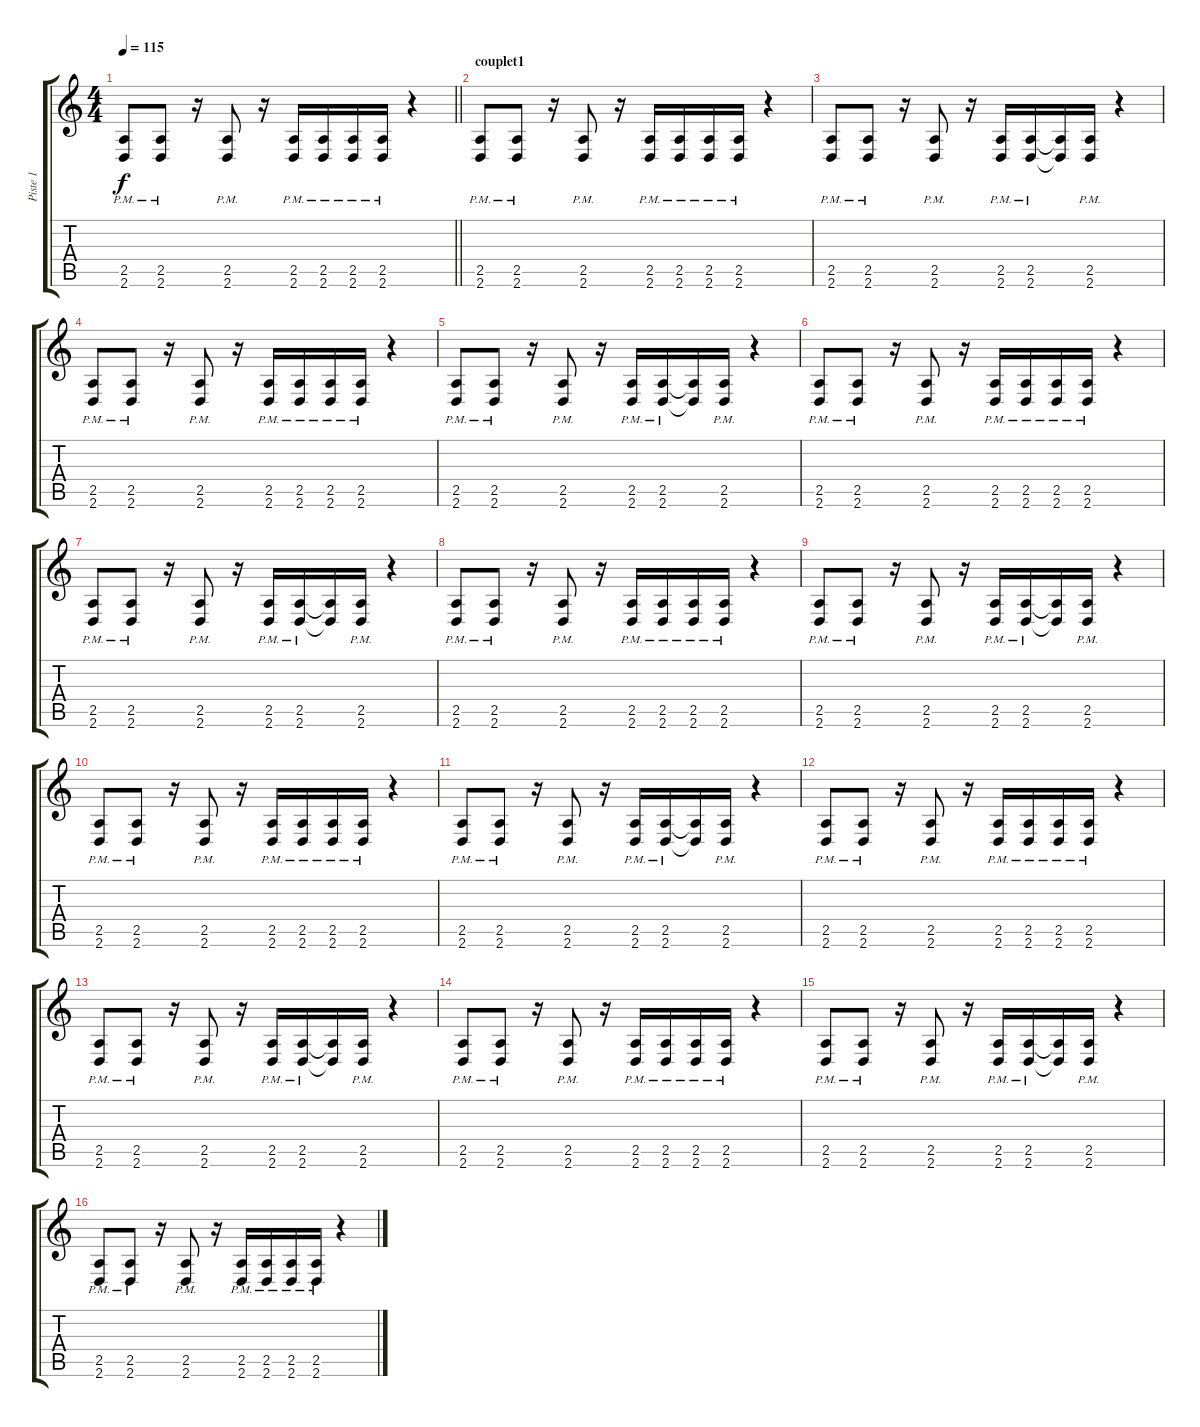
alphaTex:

\track ("Piste 1" "Piste 1") {instrument distortionguitar}
\staff {score tabs}
\tuning (D4 A3 F3 C3 G2 C2) {hide}
\ts (4 4)
\tempo 115
\clef g2
\barLineRight lightlight
\ks c
(2.5{pm} 2.6{pm}).8{dy f} (2.5{pm} 2.6{pm}).8 r.16 (2.5{pm} 2.6{pm}).8 r.16 (2.5{pm} 2.6{pm}).16 (2.5{pm} 2.6{pm}).16 (2.5{pm} 2.6{pm}).16 (2.5{pm} 2.6{pm}).16 r.4 |
\section ("" "couplet1")
(2.5{pm} 2.6{pm}).8 (2.5{pm} 2.6{pm}).8 r.16 (2.5{pm} 2.6{pm}).8 r.16 (2.5{pm} 2.6{pm}).16 (2.5{pm} 2.6{pm}).16 (2.5{pm} 2.6{pm}).16 (2.5{pm} 2.6{pm}).16 r.4 |
(2.5{pm} 2.6{pm}).8 (2.5{pm} 2.6{pm}).8 r.16 (2.5{pm} 2.6{pm}).8 r.16 (2.5{pm} 2.6{pm}).16 (2.5{pm} 2.6{pm}).16 (2.5{t} 2.6{t}).16 (2.5{pm} 2.6{pm}).16 r.4 |
(2.5{pm} 2.6{pm}).8 (2.5{pm} 2.6{pm}).8 r.16 (2.5{pm} 2.6{pm}).8 r.16 (2.5{pm} 2.6{pm}).16 (2.5{pm} 2.6{pm}).16 (2.5{pm} 2.6{pm}).16 (2.5{pm} 2.6{pm}).16 r.4 |
(2.5{pm} 2.6{pm}).8 (2.5{pm} 2.6{pm}).8 r.16 (2.5{pm} 2.6{pm}).8 r.16 (2.5{pm} 2.6{pm}).16 (2.5{pm} 2.6{pm}).16 (2.5{t} 2.6{t}).16 (2.5{pm} 2.6{pm}).16 r.4 |
(2.5{pm} 2.6{pm}).8 (2.5{pm} 2.6{pm}).8 r.16 (2.5{pm} 2.6{pm}).8 r.16 (2.5{pm} 2.6{pm}).16 (2.5{pm} 2.6{pm}).16 (2.5{pm} 2.6{pm}).16 (2.5{pm} 2.6{pm}).16 r.4 |
(2.5{pm} 2.6{pm}).8 (2.5{pm} 2.6{pm}).8 r.16 (2.5{pm} 2.6{pm}).8 r.16 (2.5{pm} 2.6{pm}).16 (2.5{pm} 2.6{pm}).16 (2.5{t} 2.6{t}).16 (2.5{pm} 2.6{pm}).16 r.4 |
(2.5{pm} 2.6{pm}).8 (2.5{pm} 2.6{pm}).8 r.16 (2.5{pm} 2.6{pm}).8 r.16 (2.5{pm} 2.6{pm}).16 (2.5{pm} 2.6{pm}).16 (2.5{pm} 2.6{pm}).16 (2.5{pm} 2.6{pm}).16 r.4 |
(2.5{pm} 2.6{pm}).8 (2.5{pm} 2.6{pm}).8 r.16 (2.5{pm} 2.6{pm}).8 r.16 (2.5{pm} 2.6{pm}).16 (2.5{pm} 2.6{pm}).16 (2.5{t} 2.6{t}).16 (2.5{pm} 2.6{pm}).16 r.4 |
(2.5{pm} 2.6{pm}).8 (2.5{pm} 2.6{pm}).8 r.16 (2.5{pm} 2.6{pm}).8 r.16 (2.5{pm} 2.6{pm}).16 (2.5{pm} 2.6{pm}).16 (2.5{pm} 2.6{pm}).16 (2.5{pm} 2.6{pm}).16 r.4 |
(2.5{pm} 2.6{pm}).8 (2.5{pm} 2.6{pm}).8 r.16 (2.5{pm} 2.6{pm}).8 r.16 (2.5{pm} 2.6{pm}).16 (2.5{pm} 2.6{pm}).16 (2.5{t} 2.6{t}).16 (2.5{pm} 2.6{pm}).16 r.4 |
(2.5{pm} 2.6{pm}).8 (2.5{pm} 2.6{pm}).8 r.16 (2.5{pm} 2.6{pm}).8 r.16 (2.5{pm} 2.6{pm}).16 (2.5{pm} 2.6{pm}).16 (2.5{pm} 2.6{pm}).16 (2.5{pm} 2.6{pm}).16 r.4 |
(2.5{pm} 2.6{pm}).8 (2.5{pm} 2.6{pm}).8 r.16 (2.5{pm} 2.6{pm}).8 r.16 (2.5{pm} 2.6{pm}).16 (2.5{pm} 2.6{pm}).16 (2.5{t} 2.6{t}).16 (2.5{pm} 2.6{pm}).16 r.4 |
(2.5{pm} 2.6{pm}).8 (2.5{pm} 2.6{pm}).8 r.16 (2.5{pm} 2.6{pm}).8 r.16 (2.5{pm} 2.6{pm}).16 (2.5{pm} 2.6{pm}).16 (2.5{pm} 2.6{pm}).16 (2.5{pm} 2.6{pm}).16 r.4 |
(2.5{pm} 2.6{pm}).8 (2.5{pm} 2.6{pm}).8 r.16 (2.5{pm} 2.6{pm}).8 r.16 (2.5{pm} 2.6{pm}).16 (2.5{pm} 2.6{pm}).16 (2.5{t} 2.6{t}).16 (2.5{pm} 2.6{pm}).16 r.4 |
(2.5{pm} 2.6{pm}).8 (2.5{pm} 2.6{pm}).8 r.16 (2.5{pm} 2.6{pm}).8 r.16 (2.5{pm} 2.6{pm}).16 (2.5{pm} 2.6{pm}).16 (2.5{pm} 2.6{pm}).16 (2.5{pm} 2.6{pm}).16 r.4
